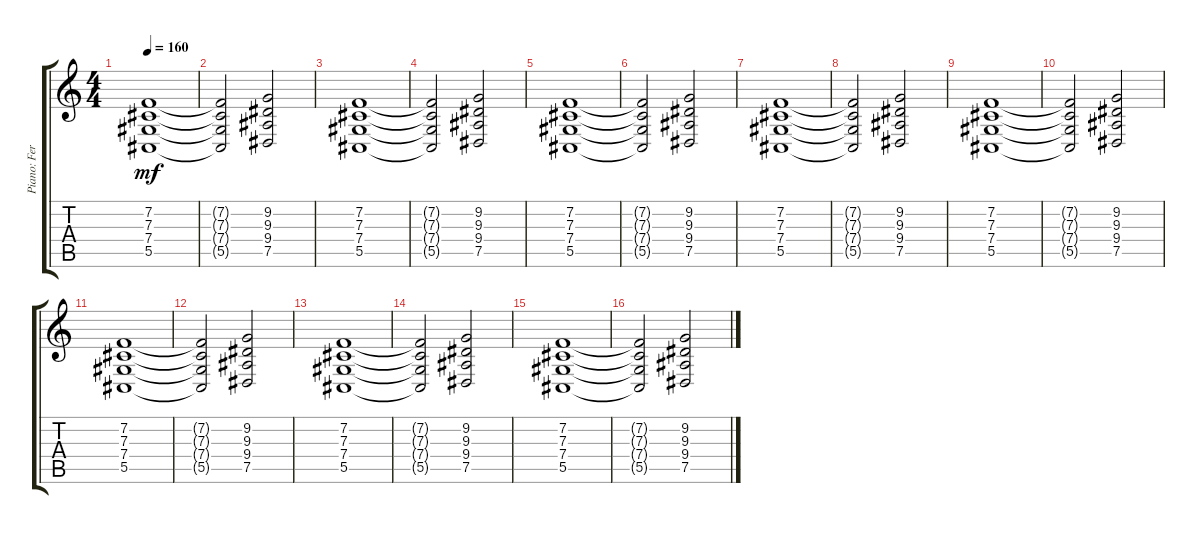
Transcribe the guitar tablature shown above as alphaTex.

\track ("Piano: Ferdy" "Piano: Fer") {instrument brightacousticpiano}
\staff {score tabs}
\tuning (Eb4 Bb3 Gb3 Db3 Ab2 Eb2) {hide}
\ts (4 4)
\tempo 160
\clef g2
\ks c
(7.2 7.3 7.4 5.5).1{dy mf} |
(7.2{t} 7.3{t} 7.4{t} 5.5{t}).2 (9.2 9.3 9.4 7.5).2 |
(7.2 7.3 7.4 5.5).1 |
(7.2{t} 7.3{t} 7.4{t} 5.5{t}).2 (9.2 9.3 9.4 7.5).2 |
(7.2 7.3 7.4 5.5).1 |
(7.2{t} 7.3{t} 7.4{t} 5.5{t}).2 (9.2 9.3 9.4 7.5).2 |
(7.2 7.3 7.4 5.5).1 |
(7.2{t} 7.3{t} 7.4{t} 5.5{t}).2 (9.2 9.3 9.4 7.5).2 |
(7.2 7.3 7.4 5.5).1 |
(7.2{t} 7.3{t} 7.4{t} 5.5{t}).2 (9.2 9.3 9.4 7.5).2 |
(7.2 7.3 7.4 5.5).1 |
(7.2{t} 7.3{t} 7.4{t} 5.5{t}).2 (9.2 9.3 9.4 7.5).2 |
(7.2 7.3 7.4 5.5).1 |
(7.2{t} 7.3{t} 7.4{t} 5.5{t}).2 (9.2 9.3 9.4 7.5).2 |
(7.2 7.3 7.4 5.5).1 |
(7.2{t} 7.3{t} 7.4{t} 5.5{t}).2 (9.2 9.3 9.4 7.5).2
